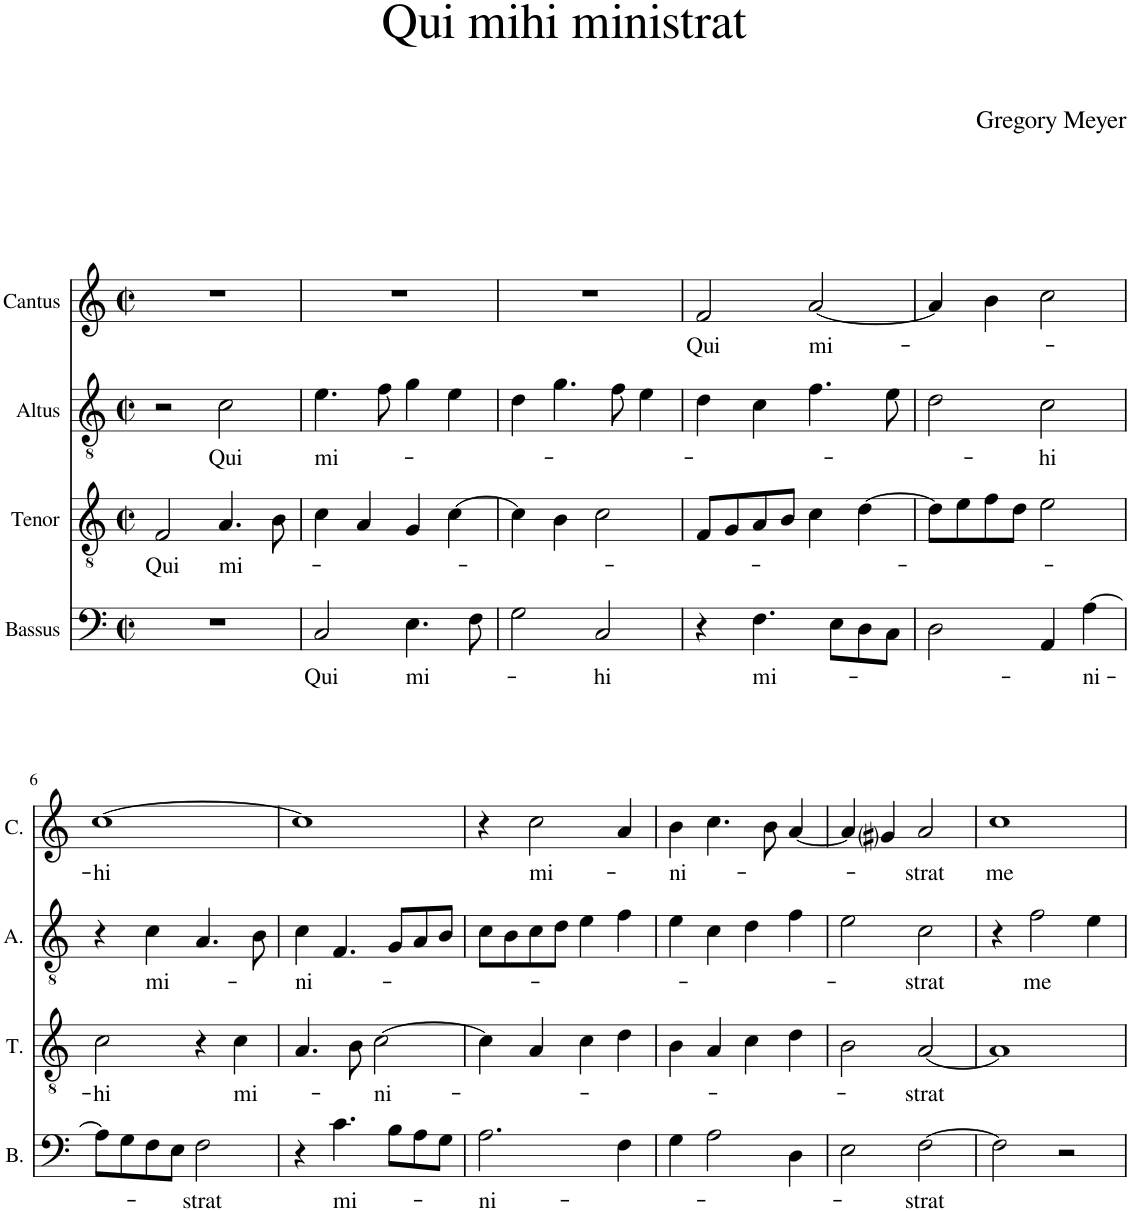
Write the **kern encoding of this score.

**kern	**text	**kern	**text	**kern	**text	**kern	**text
*part4	*part4	*part3	*part3	*part2	*part2	*part1	*part1
*staff4	*staff4	*staff3	*staff3	*staff2	*staff2	*staff1	*staff1
*I"Bassus	*	*I"Tenor	*	*I"Altus	*	*I"Cantus	*
*I'B.	*	*I'T.	*	*I'A.	*	*I'C.	*
*clefF4	*	*clefGv2	*	*clefGv2	*	*clefG2	*
*k[]	*	*k[]	*	*k[]	*	*k[]	*
*M2/2	*	*M2/2	*	*M2/2	*	*M2/2	*
*met(c|)	*	*met(c|)	*	*met(c|)	*	*met(c|)	*
=1	=1	=1	=1	=1	=1	=1	=1
!	!	!	!LO:LY:b	!	!	!	!
1r	.	2F/	Qui	2r	.	1r	.
!	!	!	!LO:LY:b	!	!LO:LY:b	!	!
.	.	4.A/	mi-	2c\	Qui	.	.
.	.	8B\	.	.	.	.	.
=2	=2	=2	=2	=2	=2	=2	=2
!	!LO:LY:b	!	!	!	!LO:LY:b	!	!
2C/	Qui	4c\	.	4.e\	mi-	1r	.
.	.	4A/	.	.	.	.	.
.	.	.	.	8f\	.	.	.
!	!LO:LY:b	!	!	!	!	!	!
4.E\	mi-	4G/	.	4g\	.	.	.
.	.	[4c\	.	4e\	.	.	.
8F\	.	.	.	.	.	.	.
=3	=3	=3	=3	=3	=3	=3	=3
2G\	.	4c\]	.	4d\	.	1r	.
.	.	4B\	.	4.g\	.	.	.
!	!LO:LY:b	!	!	!	!	!	!
2C/	-hi	2c\	.	.	.	.	.
.	.	.	.	8f\	.	.	.
.	.	.	.	4e\	.	.	.
=4	=4	=4	=4	=4	=4	=4	=4
!	!	!	!	!	!	!	!LO:LY:b
4r	.	8F/L	.	4d\	.	2f/	Qui
.	.	8G/	.	.	.	.	.
!	!LO:LY:b	!	!	!	!	!	!
4.F\	mi-	8A/	.	4c\	.	.	.
.	.	8B/J	.	.	.	.	.
!	!	!	!	!	!	!	!LO:LY:b
.	.	4c\	.	4.f\	.	[2a/	mi-
8E\L	.	.	.	.	.	.	.
8D\	.	[4d\	.	.	.	.	.
8C\J	.	.	.	8e\	.	.	.
=5	=5	=5	=5	=5	=5	=5	=5
2D\	.	8d\L]	.	2d\	.	4a/]	.
.	.	8e\	.	.	.	.	.
.	.	8f\	.	.	.	4b\	.
.	.	8d\J	.	.	.	.	.
!	!	!	!	!	!LO:LY:b	!	!
4AA/	.	2e\	.	2c\	-hi	2cc\	.
!	!LO:LY:b	!	!	!	!	!	!
[4A\	-ni-	.	.	.	.	.	.
!!LO:LB:g=z
=6	=6	=6	=6	=6	=6	=6	=6
!	!	!	!LO:LY:b	!	!	!	!LO:LY:b
8A\L]	.	2c\	-hi	4r	.	[1cc	-hi
8G\	.	.	.	.	.	.	.
!	!	!	!	!	!LO:LY:b	!	!
8F\	.	.	.	4c\	mi-	.	.
8E\J	.	.	.	.	.	.	.
!	!LO:LY:b	!	!	!	!	!	!
2F\	strat	4r	.	4.A/	.	.	.
!	!	!	!LO:LY:b	!	!	!	!
.	.	4c\	mi-	.	.	.	.
.	.	.	.	8B\	.	.	.
=7	=7	=7	=7	=7	=7	=7	=7
!	!	!	!	!	!LO:LY:b	!	!
4r	.	4.A/	.	4c\	-ni-	1cc]	.
!	!LO:LY:b	!	!	!	!	!	!
4.c\	mi-	.	.	4.F/	.	.	.
.	.	8B\	.	.	.	.	.
!	!	!	!LO:LY:b	!	!	!	!
.	.	[2c\	-ni-	.	.	.	.
8B\L	.	.	.	8G/L	.	.	.
8A\	.	.	.	8A/	.	.	.
8G\J	.	.	.	8B/J	.	.	.
=8	=8	=8	=8	=8	=8	=8	=8
!	!LO:LY:b	!	!	!	!	!	!
2.A\	-ni-	4c\]	.	8c\L	.	4r	.
.	.	.	.	8B\	.	.	.
!	!	!	!	!	!	!	!LO:LY:b
.	.	4A/	.	8c\	.	2cc\	mi-
.	.	.	.	8d\J	.	.	.
.	.	4c\	.	4e\	.	.	.
4F\	.	4d\	.	4f\	.	4a/	.
=9	=9	=9	=9	=9	=9	=9	=9
!	!	!	!	!	!	!	!LO:LY:b
4G\	.	4B\	.	4e\	.	4b\	-ni-
2A\	.	4A/	.	4c\	.	4.cc\	.
.	.	4c\	.	4d\	.	.	.
.	.	.	.	.	.	8b\	.
4D\	.	4d\	.	4f\	.	[4a/	.
=10	=10	=10	=10	=10	=10	=10	=10
2E\	.	2B\	.	2e\	.	4a/]	.
.	.	.	.	.	.	4g#i/	.
!	!LO:LY:b	!	!LO:LY:b	!	!LO:LY:b	!	!LO:LY:b
[2F\	-strat	[2A/	-strat	2c\	-strat	2a/	-strat
=11	=11	=11	=11	=11	=11	=11	=11
!	!	!	!	!	!	!	!LO:LY:b
2F\]	.	1A]	.	4r	.	1cc	me
!	!	!	!	!	!LO:LY:b	!	!
.	.	.	.	2f\	me	.	.
2r	.	.	.	.	.	.	.
.	.	.	.	4e\	.	.	.
=	=	=	=	=	=	=	=
*-	*-	*-	*-	*-	*-	*-	*-
